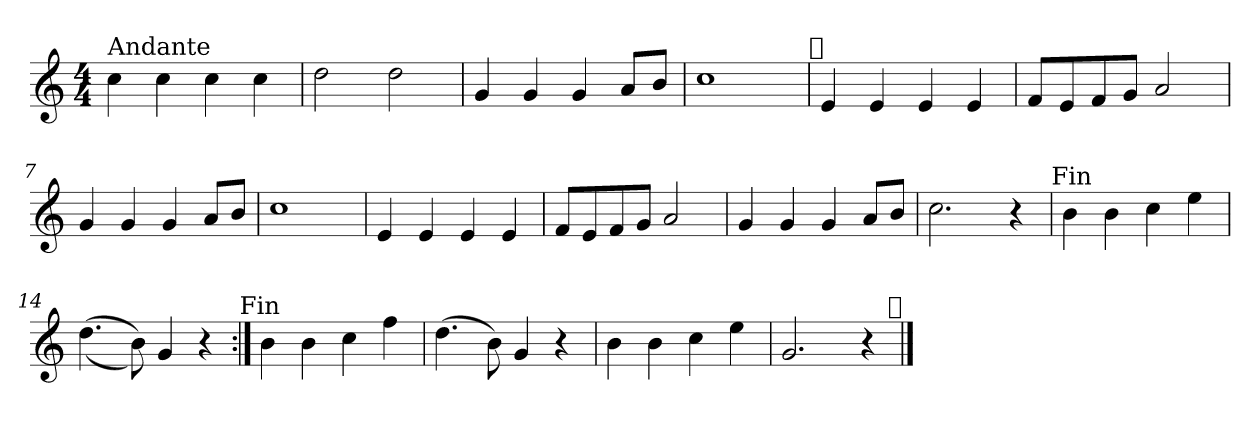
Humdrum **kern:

**kern
*part1
*staff1
*clefG2
*k[]
*C:
*M4/4
=1
!LO:TX:a:t=Andante
4cc\
4cc\
4cc\
4cc\
=2
2dd\
2dd\
=3
4g/
4g/
4g/
8a/L
8b/J
=4
1cc
!LO:TX:a:t=𝄋
=5
4e/
4e/
4e/
4e/
=6
8f/L
8e/
8f/
8g/J
2a/
!!LO:LB:g=z
=7
4g/
4g/
4g/
8a/L
8b/J
=8
1cc
=9
4e/
4e/
4e/
4e/
=10
8f/L
8e/
8f/
8g/J
2a/
=11
4g/
4g/
4g/
8a/L
8b/J
!!LO:LB:g=z
=12
2.cc\
4r
!LO:TX:a:t=Fin
=13
4b\
4b\
4cc\
4ee\
=14
(>(>4.dd\
8b\))
4g!/
4r
!LO:TX:a:t=Fin
=15:|!
4b\
4b\
4cc\
4ff\
=16
(>4.dd\
8b\)
4g/
4r
=17
4b\
4b\
4cc\
4ee\
=18
2.g/
4r
!LO:TX:a:t=𝄋
==
*-
